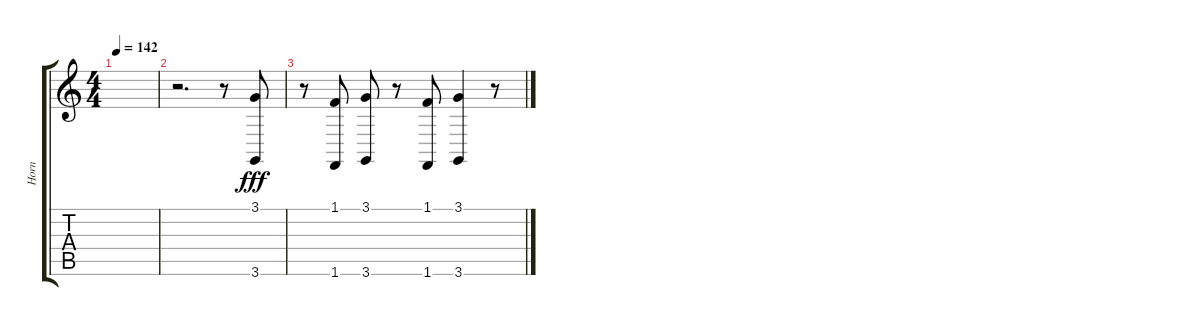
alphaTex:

\track ("Horn" "Horn") {instrument frenchhorn}
\staff {score tabs}
\tuning (E4 B3 G3 D3 A2 E2) {hide}
\ts (4 4)
\tempo 142
\clef g2
\ks c
|
r.2{d} r.8 (3.1 3.6).8{dy fff} |
r.8 (1.1 1.6).8 (3.1 3.6).8 r.8 (1.1 1.6).8 (3.1 3.6).4 r.8
